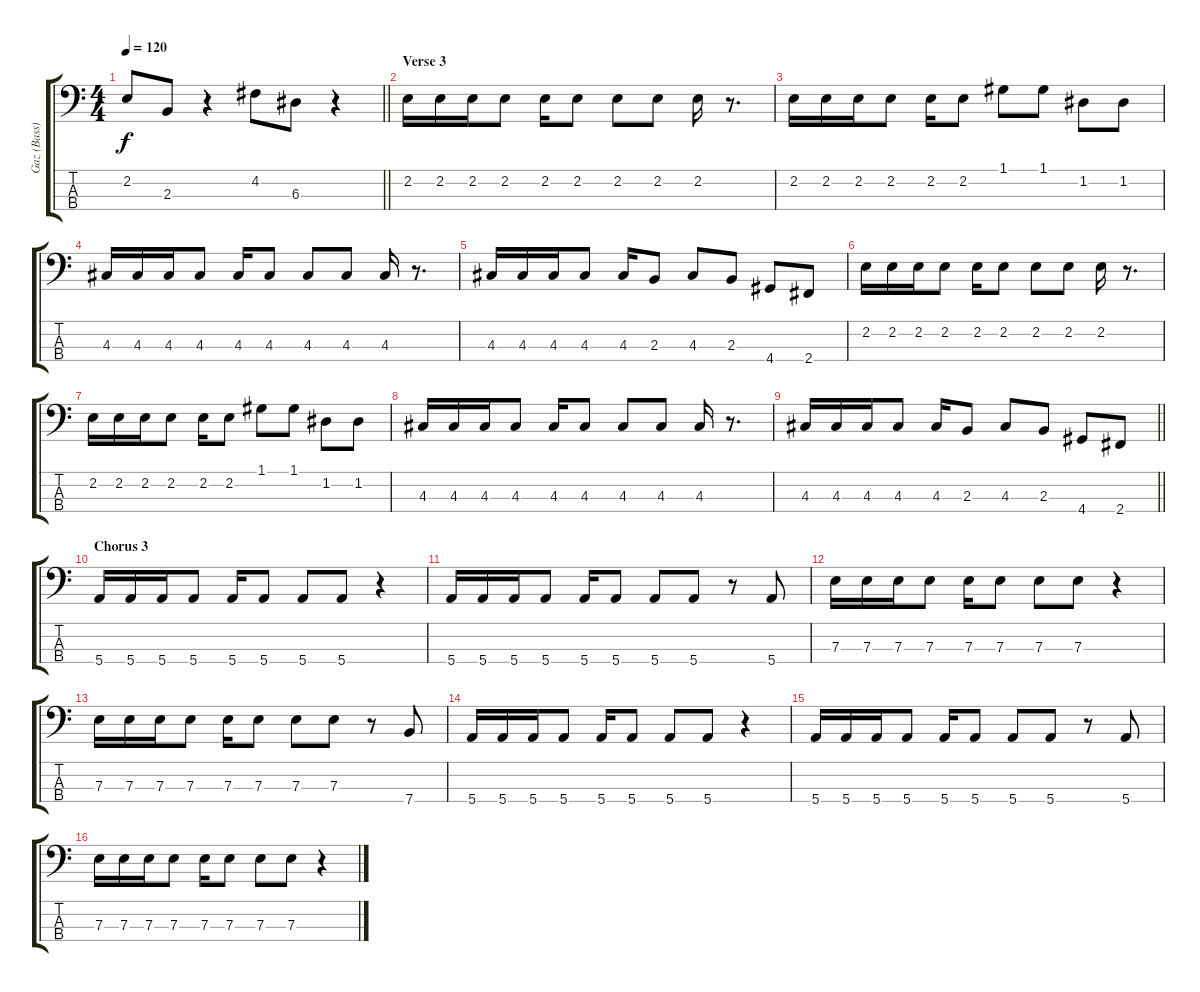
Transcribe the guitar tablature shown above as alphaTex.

\track ("Gaz (Bass)" "Gaz (Bass)") {instrument electricbasspick}
\staff {score tabs}
\tuning (G2 D2 A1 E1) {hide}
\ts (4 4)
\tempo 120
\clef f4
\barLineRight lightlight
\ks c
2.2.8{dy f} 2.3.8 r.4 4.2.8 6.3.8 r.4 |
\section ("" "Verse 3")
2.2.16 2.2.16 2.2.16 2.2.8 2.2.16 2.2.8 2.2.8 2.2.8 2.2.16 r.8{d} |
2.2.16 2.2.16 2.2.16 2.2.8 2.2.16 2.2.8 1.1.8 1.1.8 1.2.8 1.2.8 |
4.3.16 4.3.16 4.3.16 4.3.8 4.3.16 4.3.8 4.3.8 4.3.8 4.3.16 r.8{d} |
4.3.16 4.3.16 4.3.16 4.3.8 4.3.16 2.3.8 4.3.8 2.3.8 4.4.8 2.4.8 |
2.2.16 2.2.16 2.2.16 2.2.8 2.2.16 2.2.8 2.2.8 2.2.8 2.2.16 r.8{d} |
2.2.16 2.2.16 2.2.16 2.2.8 2.2.16 2.2.8 1.1.8 1.1.8 1.2.8 1.2.8 |
4.3.16 4.3.16 4.3.16 4.3.8 4.3.16 4.3.8 4.3.8 4.3.8 4.3.16 r.8{d} |
\barLineRight lightlight
4.3.16 4.3.16 4.3.16 4.3.8 4.3.16 2.3.8 4.3.8 2.3.8 4.4.8 2.4.8 |
\section ("" "Chorus 3")
5.4.16 5.4.16 5.4.16 5.4.8 5.4.16 5.4.8 5.4.8 5.4.8 r.4 |
5.4.16 5.4.16 5.4.16 5.4.8 5.4.16 5.4.8 5.4.8 5.4.8 r.8 5.4.8 |
7.3.16 7.3.16 7.3.16 7.3.8 7.3.16 7.3.8 7.3.8 7.3.8 r.4 |
7.3.16 7.3.16 7.3.16 7.3.8 7.3.16 7.3.8 7.3.8 7.3.8 r.8 7.4.8 |
5.4.16 5.4.16 5.4.16 5.4.8 5.4.16 5.4.8 5.4.8 5.4.8 r.4 |
5.4.16 5.4.16 5.4.16 5.4.8 5.4.16 5.4.8 5.4.8 5.4.8 r.8 5.4.8 |
7.3.16 7.3.16 7.3.16 7.3.8 7.3.16 7.3.8 7.3.8 7.3.8 r.4
